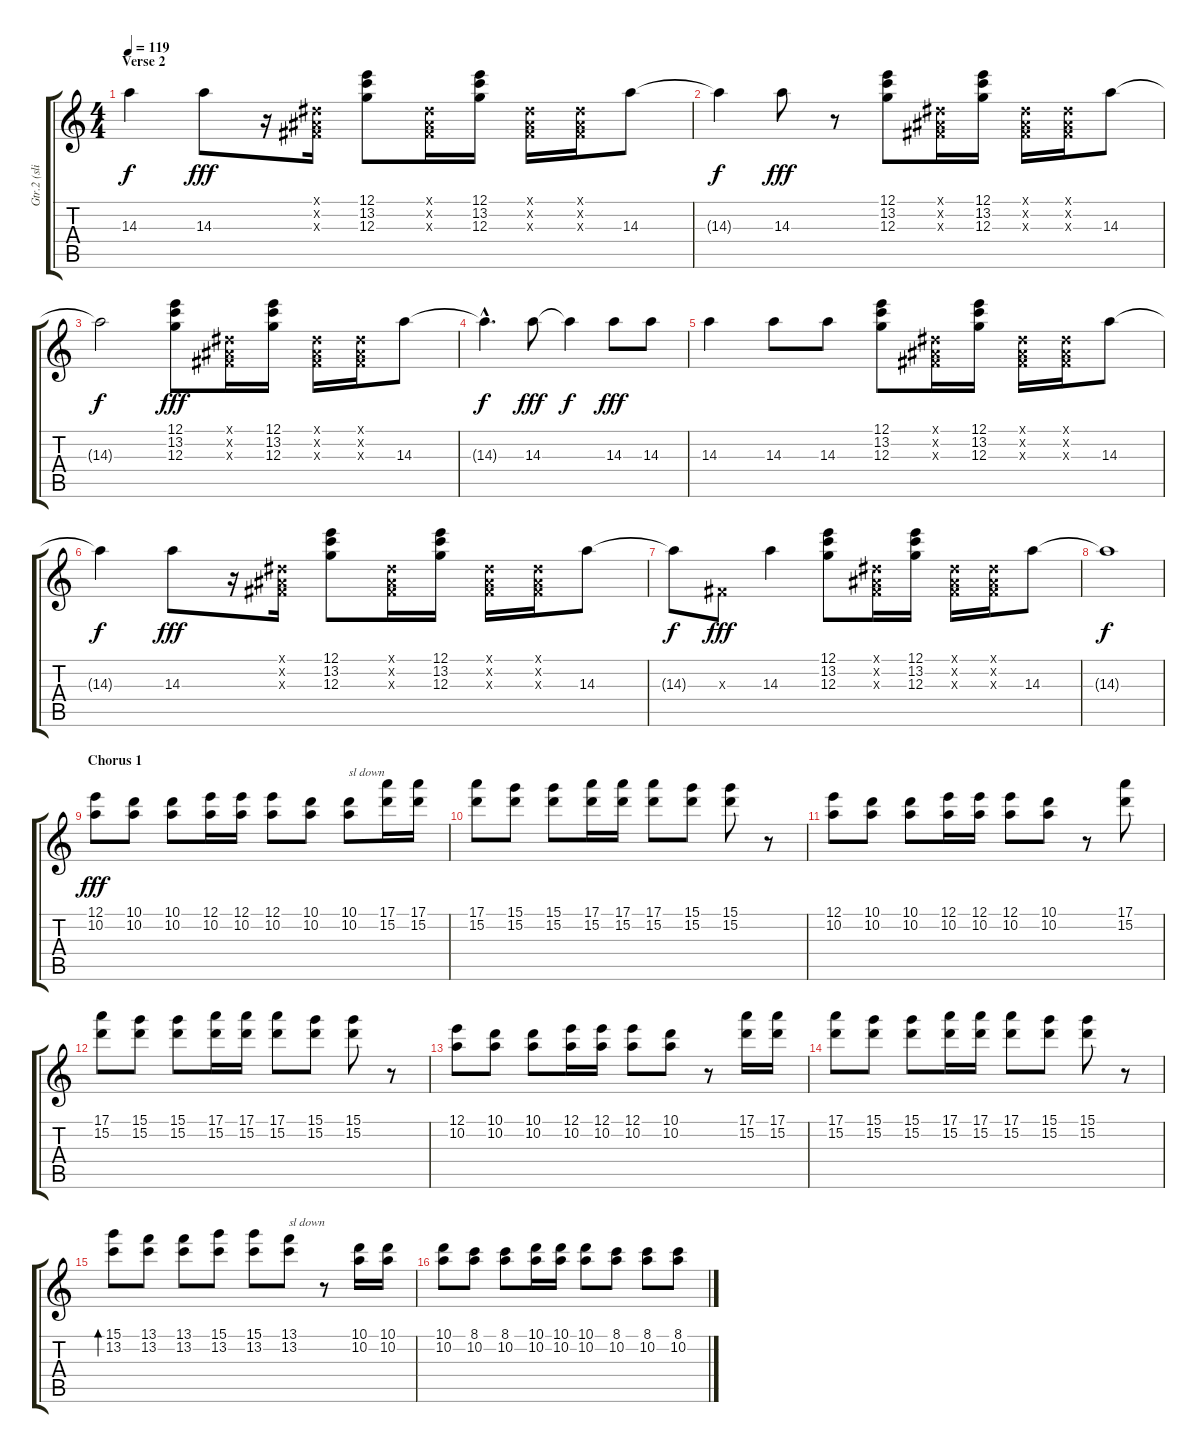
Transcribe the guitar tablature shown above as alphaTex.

\track ("Gtr.2 (slight dist.)" "Gtr.2 (sli") {instrument overdrivenguitar}
\staff {score tabs}
\tuning (E4 B3 G3 D3 A2 E2) {hide}
\ts (4 4)
\section ("" "Verse 2")
\tempo 119
\clef g2
\ks c
14.3{t}.4{dy f} 14.3.8{dy fff} r.16 (-1.1{x} -1.2{x} -1.3{x}).16 (12.1 13.2 12.3).8 (-1.1{x} -1.2{x} -1.3{x}).16 (12.1 13.2 12.3).16 (-1.1{x} -1.2{x} -1.3{x}).16 (-1.1{x} -1.2{x} -1.3{x}).16 14.3.8 |
14.3{t}.4{dy f} 14.3.8{dy fff} r.8 (12.1 13.2 12.3).8 (-1.1{x} -1.2{x} -1.3{x}).16 (12.1 13.2 12.3).16 (-1.1{x} -1.2{x} -1.3{x}).16 (-1.1{x} -1.2{x} -1.3{x}).16 14.3.8 |
14.3{t}.2{dy f} (12.1 13.2 12.3).8{dy fff} (-1.1{x} -1.2{x} -1.3{x}).16 (12.1 13.2 12.3).16 (-1.1{x} -1.2{x} -1.3{x}).16 (-1.1{x} -1.2{x} -1.3{x}).16 14.3.8 |
14.3{hac t}.4{d dy f} 14.3.8{dy fff} 14.3{t}.4{dy f} 14.3.8{dy fff} 14.3.8 |
14.3.4 14.3.8 14.3.8 (12.1 13.2 12.3).8 (-1.1{x} -1.2{x} -1.3{x}).16 (12.1 13.2 12.3).16 (-1.1{x} -1.2{x} -1.3{x}).16 (-1.1{x} -1.2{x} -1.3{x}).16 14.3.8 |
14.3{t}.4{dy f} 14.3.8{dy fff} r.16 (-1.1{x} -1.2{x} -1.3{x}).16 (12.1 13.2 12.3).8 (-1.1{x} -1.2{x} -1.3{x}).16 (12.1 13.2 12.3).16 (-1.1{x} -1.2{x} -1.3{x}).16 (-1.1{x} -1.2{x} -1.3{x}).16 14.3.8 |
14.3{t}.8{dy f} -1.3{x}.8{dy fff} 14.3.4 (12.1 13.2 12.3).8 (-1.1{x} -1.2{x} -1.3{x}).16 (12.1 13.2 12.3).16 (-1.1{x} -1.2{x} -1.3{x}).16 (-1.1{x} -1.2{x} -1.3{x}).16 14.3.8 |
14.3{t}.1{dy f} |
\section ("" "Chorus 1")
(12.1 10.2).8{dy fff} (10.1 10.2).8 (10.1 10.2).8 (12.1 10.2).16 (12.1 10.2).16 (12.1 10.2).8 (10.1 10.2).8 (10.1 10.2).8{txt "sl down"} (17.1 15.2).16 (17.1 15.2).16 |
(17.1 15.2).8 (15.1 15.2).8 (15.1 15.2).8 (17.1 15.2).16 (17.1 15.2).16 (17.1 15.2).8 (15.1 15.2).8 (15.1 15.2).8 r.8 |
(12.1 10.2).8 (10.1 10.2).8 (10.1 10.2).8 (12.1 10.2).16 (12.1 10.2).16 (12.1 10.2).8 (10.1 10.2).8 r.8 (17.1 15.2).8 |
(17.1 15.2).8 (15.1 15.2).8 (15.1 15.2).8 (17.1 15.2).16 (17.1 15.2).16 (17.1 15.2).8 (15.1 15.2).8 (15.1 15.2).8 r.8 |
(12.1 10.2).8 (10.1 10.2).8 (10.1 10.2).8 (12.1 10.2).16 (12.1 10.2).16 (12.1 10.2).8 (10.1 10.2).8 r.8 (17.1 15.2).16 (17.1 15.2).16 |
(17.1 15.2).8 (15.1 15.2).8 (15.1 15.2).8 (17.1 15.2).16 (17.1 15.2).16 (17.1 15.2).8 (15.1 15.2).8 (15.1 15.2).8 r.8 |
(15.1 13.2).8{bd 240} (13.1 13.2).8 (13.1 13.2).8 (15.1 13.2).8 (15.1 13.2).8 (13.1 13.2).8{txt "sl down"} r.8 (10.1 10.2).16 (10.1 10.2).16 |
(10.1 10.2).8 (8.1 10.2).8 (8.1 10.2).8 (10.1 10.2).16 (10.1 10.2).16 (10.1 10.2).8 (8.1 10.2).8 (8.1 10.2).8 (8.1 10.2).8
